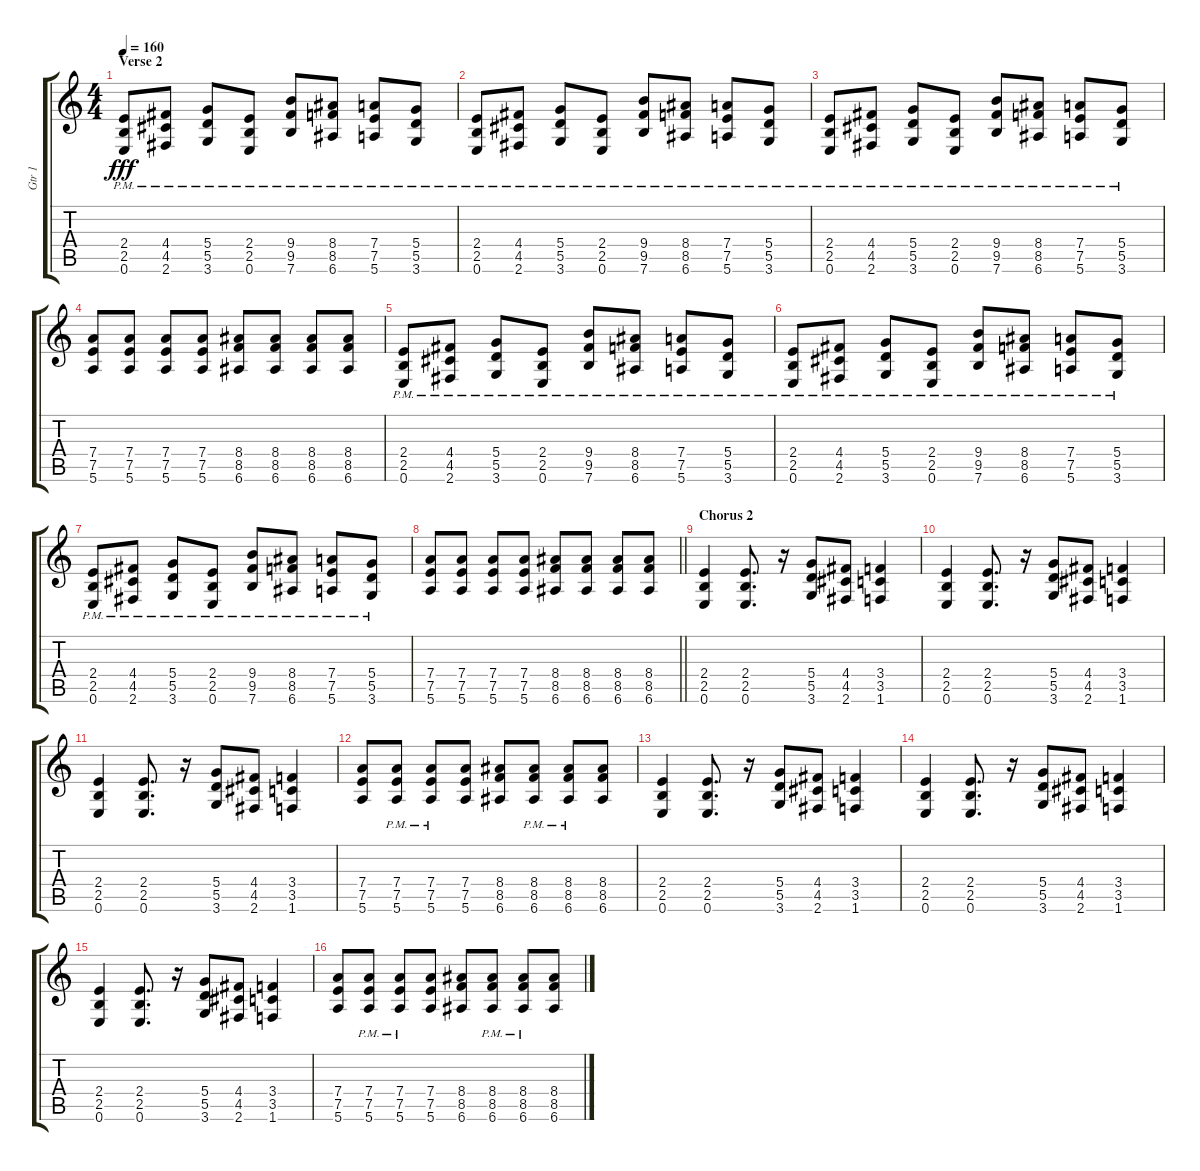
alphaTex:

\track ("Gtr 1" "Gtr 1") {instrument distortionguitar}
\staff {score tabs}
\tuning (E4 B3 G3 D3 A2 E2) {hide}
\ts (4 4)
\section ("" "Verse 2")
\tempo 160
\clef g2
\ks c
(2.4{pm} 2.5{pm} 0.6{pm}).8{dy fff} (4.4{pm} 4.5{pm} 2.6{pm}).8 (5.4{pm} 5.5{pm} 3.6{pm}).8 (2.4{pm} 2.5{pm} 0.6{pm}).8 (9.4{pm} 9.5{pm} 7.6{pm}).8 (8.4{pm} 8.5{pm} 6.6{pm}).8 (7.4{pm} 7.5{pm} 5.6{pm}).8 (5.4{pm} 5.5{pm} 3.6{pm}).8 |
(2.4{pm} 2.5{pm} 0.6{pm}).8 (4.4{pm} 4.5{pm} 2.6{pm}).8 (5.4{pm} 5.5{pm} 3.6{pm}).8 (2.4{pm} 2.5{pm} 0.6{pm}).8 (9.4{pm} 9.5{pm} 7.6{pm}).8 (8.4{pm} 8.5{pm} 6.6{pm}).8 (7.4{pm} 7.5{pm} 5.6{pm}).8 (5.4{pm} 5.5{pm} 3.6{pm}).8 |
(2.4{pm} 2.5{pm} 0.6{pm}).8 (4.4{pm} 4.5{pm} 2.6{pm}).8 (5.4{pm} 5.5{pm} 3.6{pm}).8 (2.4{pm} 2.5{pm} 0.6{pm}).8 (9.4{pm} 9.5{pm} 7.6{pm}).8 (8.4{pm} 8.5{pm} 6.6{pm}).8 (7.4{pm} 7.5{pm} 5.6{pm}).8 (5.4{pm} 5.5{pm} 3.6{pm}).8 |
(7.4 7.5 5.6).8 (7.4 7.5 5.6).8 (7.4 7.5 5.6).8 (7.4 7.5 5.6).8 (8.4 8.5 6.6).8 (8.4 8.5 6.6).8 (8.4 8.5 6.6).8 (8.4 8.5 6.6).8 |
(2.4{pm} 2.5{pm} 0.6{pm}).8 (4.4{pm} 4.5{pm} 2.6{pm}).8 (5.4{pm} 5.5{pm} 3.6{pm}).8 (2.4{pm} 2.5{pm} 0.6{pm}).8 (9.4{pm} 9.5{pm} 7.6{pm}).8 (8.4{pm} 8.5{pm} 6.6{pm}).8 (7.4{pm} 7.5{pm} 5.6{pm}).8 (5.4{pm} 5.5{pm} 3.6{pm}).8 |
(2.4{pm} 2.5{pm} 0.6{pm}).8 (4.4{pm} 4.5{pm} 2.6{pm}).8 (5.4{pm} 5.5{pm} 3.6{pm}).8 (2.4{pm} 2.5{pm} 0.6{pm}).8 (9.4{pm} 9.5{pm} 7.6{pm}).8 (8.4{pm} 8.5{pm} 6.6{pm}).8 (7.4{pm} 7.5{pm} 5.6{pm}).8 (5.4{pm} 5.5{pm} 3.6{pm}).8 |
(2.4{pm} 2.5{pm} 0.6{pm}).8 (4.4{pm} 4.5{pm} 2.6{pm}).8 (5.4{pm} 5.5{pm} 3.6{pm}).8 (2.4{pm} 2.5{pm} 0.6{pm}).8 (9.4{pm} 9.5{pm} 7.6{pm}).8 (8.4{pm} 8.5{pm} 6.6{pm}).8 (7.4{pm} 7.5{pm} 5.6{pm}).8 (5.4{pm} 5.5{pm} 3.6{pm}).8 |
\barLineRight lightlight
(7.4 7.5 5.6).8 (7.4 7.5 5.6).8 (7.4 7.5 5.6).8 (7.4 7.5 5.6).8 (8.4 8.5 6.6).8 (8.4 8.5 6.6).8 (8.4 8.5 6.6).8 (8.4 8.5 6.6).8 |
\section ("" "Chorus 2")
(2.4 2.5 0.6).4 (2.4 2.5 0.6).8{d} r.16 (5.4 5.5 3.6).8 (4.4 4.5 2.6).8 (3.4 3.5 1.6).4 |
(2.4 2.5 0.6).4 (2.4 2.5 0.6).8{d} r.16 (5.4 5.5 3.6).8 (4.4 4.5 2.6).8 (3.4 3.5 1.6).4 |
(2.4 2.5 0.6).4 (2.4 2.5 0.6).8{d} r.16 (5.4 5.5 3.6).8 (4.4 4.5 2.6).8 (3.4 3.5 1.6).4 |
(7.4 7.5 5.6).8 (7.4{pm} 7.5{pm} 5.6{pm}).8 (7.4{pm} 7.5{pm} 5.6{pm}).8 (7.4 7.5 5.6).8 (8.4 8.5 6.6).8 (8.4{pm} 8.5{pm} 6.6{pm}).8 (8.4{pm} 8.5{pm} 6.6{pm}).8 (8.4 8.5 6.6).8 |
(2.4 2.5 0.6).4 (2.4 2.5 0.6).8{d} r.16 (5.4 5.5 3.6).8 (4.4 4.5 2.6).8 (3.4 3.5 1.6).4 |
(2.4 2.5 0.6).4 (2.4 2.5 0.6).8{d} r.16 (5.4 5.5 3.6).8 (4.4 4.5 2.6).8 (3.4 3.5 1.6).4 |
(2.4 2.5 0.6).4 (2.4 2.5 0.6).8{d} r.16 (5.4 5.5 3.6).8 (4.4 4.5 2.6).8 (3.4 3.5 1.6).4 |
(7.4 7.5 5.6).8 (7.4{pm} 7.5{pm} 5.6{pm}).8 (7.4{pm} 7.5{pm} 5.6{pm}).8 (7.4 7.5 5.6).8 (8.4 8.5 6.6).8 (8.4{pm} 8.5{pm} 6.6{pm}).8 (8.4{pm} 8.5{pm} 6.6{pm}).8 (8.4 8.5 6.6).8
